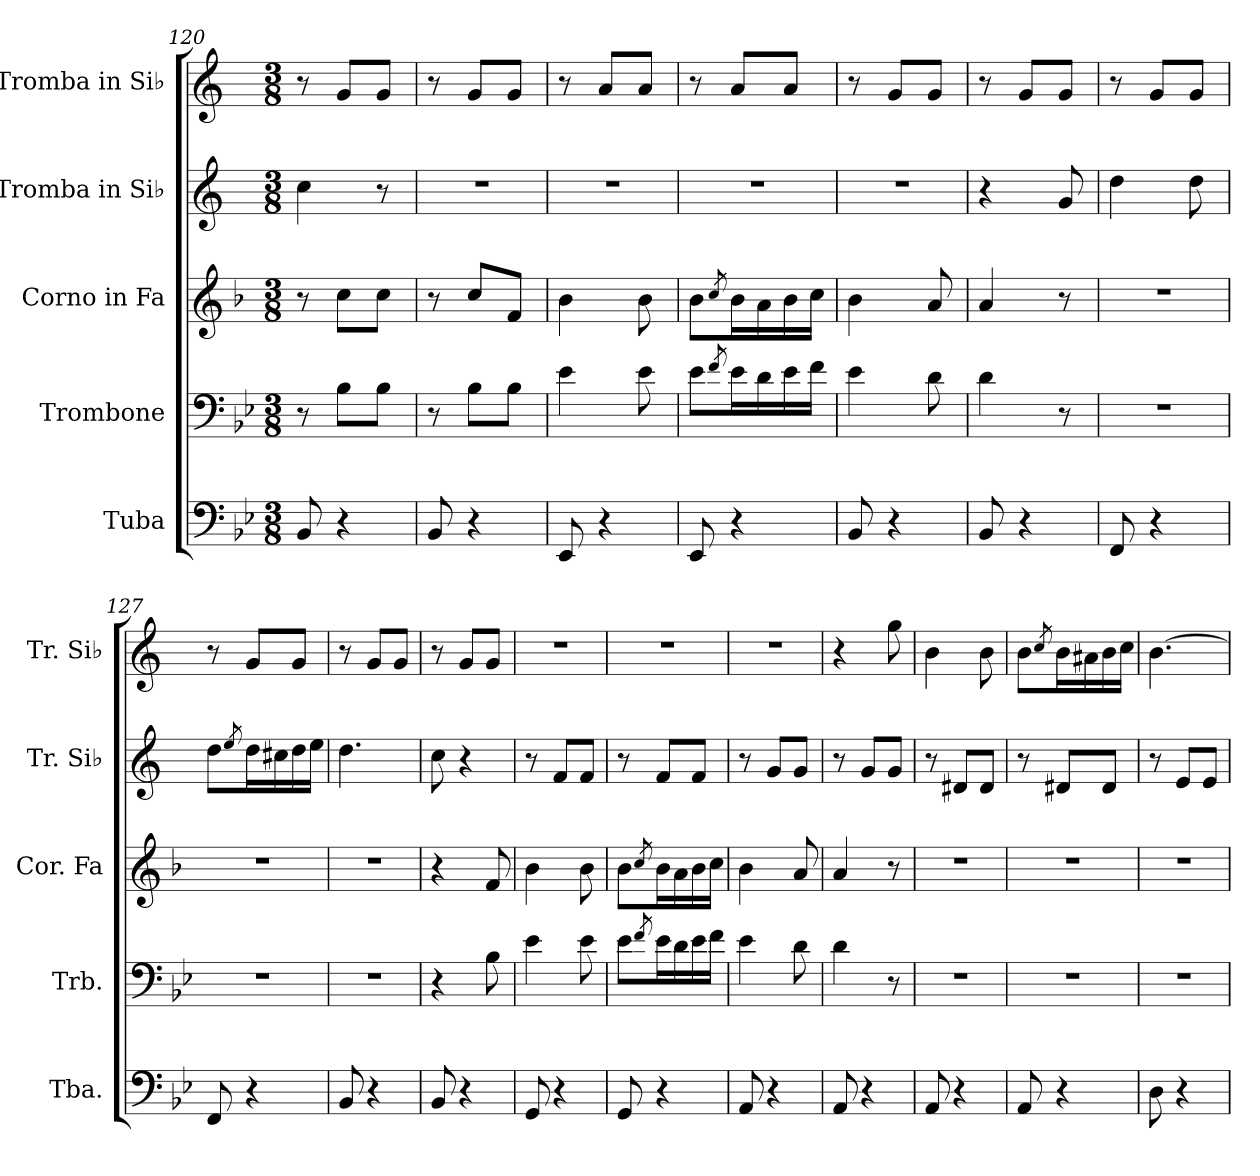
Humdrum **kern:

**kern	**kern	**kern	**kern	**kern
*part5	*part4	*part3	*part2	*part1
*staff5	*staff4	*staff3	*staff2	*staff1
*I"Tuba	*I"Trombone	*I"Corno in Fa	*I"Tromba in Si♭	*I"Tromba in Si♭
*I'Tba.	*I'Trb.	*I'Cor. Fa	*I'Tr. Si♭	*I'Tr. Si♭
*clefF4	*clefF4	*clefG2	*clefG2	*clefG2
*	*	*ITrd4c7	*ITrd1c2	*ITrd1c2
*k[b-e-]	*k[b-e-]	*k[b-e-]	*k[b-e-]	*k[b-e-]
*M3/8	*M3/8	*M3/8	*M3/8	*M3/8
=120	=120	=120	=120	=120
8BB-/	8r	8r	4b-\	8r
4r	8B-\L	8f\L	.	8f/L
.	8B-\J	8f\J	8r	8f/J
=121	=121	=121	=121	=121
8BB-/	8r	8r	4.r	8r
4r	8B-\L	8f/L	.	8f/L
.	8B-\J	8B-/J	.	8f/J
=122	=122	=122	=122	=122
8EE-/	4e-\	4e-\	4.r	8r
4r	.	.	.	8g/L
.	8e-\	8e-\	.	8g/J
=123	=123	=123	=123	=123
8EE-/	8e-\L	8e-\L	4.r	8r
.	8qf/	8qf/	.	.
4r	16e-\L	16e-\L	.	8g/L
.	16d\	16d\	.	.
.	16e-\	16e-\	.	8g/J
.	16f\JJ	16f\JJ	.	.
=124	=124	=124	=124	=124
8BB-/	4e-\	4e-\	4.r	8r
4r	.	.	.	8f/L
.	8d\	8d/	.	8f/J
=125	=125	=125	=125	=125
8BB-/	4d\	4d/	4r	8r
4r	.	.	.	8f/L
.	8r	8r	8f/	8f/J
!!LO:LB:g=z
=126	=126	=126	=126	=126
8FF/	4.r	4.r	4cc\	8r
4r	.	.	.	8f/L
.	.	.	8cc\	8f/J
=127	=127	=127	=127	=127
8FF/	4.r	4.r	8cc\L	8r
.	.	.	8qdd/	.
4r	.	.	16cc\L	8f/L
.	.	.	16bn\	.
.	.	.	16cc\	8f/J
.	.	.	16dd\JJ	.
=128	=128	=128	=128	=128
8BB-/	4.r	4.r	4.cc\	8r
4r	.	.	.	8f/L
.	.	.	.	8f/J
=129	=129	=129	=129	=129
8BB-/	4r	4r	8b-\	8r
4r	.	.	4r	8f/L
.	8B-\	8B-/	.	8f/J
=130	=130	=130	=130	=130
8GG/	4e-\	4e-\	8r	4.r
4r	.	.	8e-/L	.
.	8e-\	8e-\	8e-/J	.
=131	=131	=131	=131	=131
8GG/	8e-\L	8e-\L	8r	4.r
.	8qf/	8qf/	.	.
4r	16e-\L	16e-\L	8e-/L	.
.	16d\	16d\	.	.
.	16e-\	16e-\	8e-/J	.
.	16f\JJ	16f\JJ	.	.
=132	=132	=132	=132	=132
8AA/	4e-\	4e-\	8r	4.r
4r	.	.	8f/L	.
.	8d\	8d/	8f/J	.
=133	=133	=133	=133	=133
8AA/	4d\	4d/	8r	4r
4r	.	.	8f/L	.
.	8r	8r	8f/J	8ff\
=134	=134	=134	=134	=134
8AA/	4.r	4.r	8r	4a\
4r	.	.	8c#X/L	.
.	.	.	8c#/J	8a\
!!LO:PB:g=z
=135	=135	=135	=135	=135
8AA/	4.r	4.r	8r	8a\L
.	.	.	.	8qb-/
4r	.	.	8c#X/L	16a\L
.	.	.	.	16g#X\
.	.	.	8c#/J	16a\
.	.	.	.	16b-\JJ
=136	=136	=136	=136	=136
8D\	4.r	4.r	8r	[4.a\
4r	.	.	8d/L	.
.	.	.	8d/J	.
=	=	=	=	=
*-	*-	*-	*-	*-
